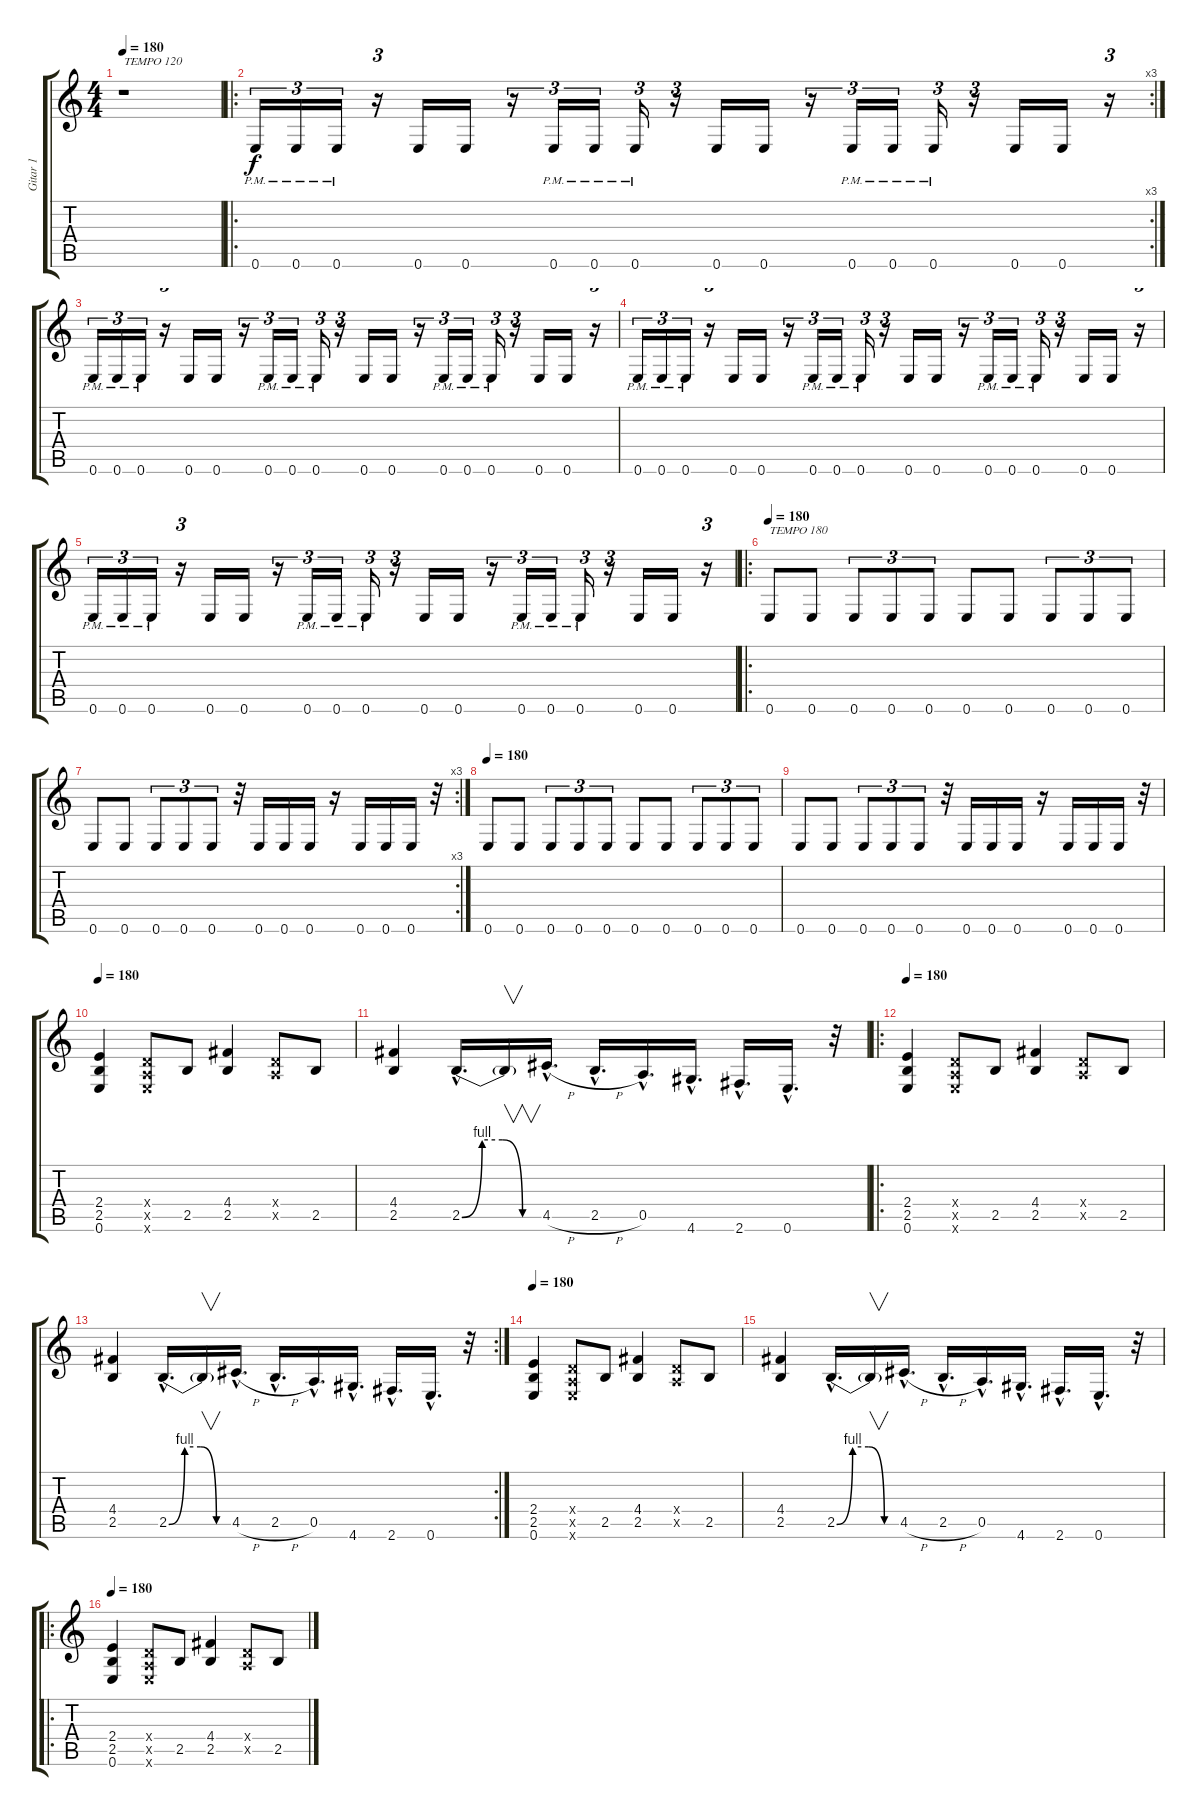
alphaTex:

\track ("Gitar 1" "Gitar 1") {instrument distortionguitar}
\staff {score tabs}
\tuning (E4 B3 G3 D3 A2 E2) {hide}
\ts (4 4)
\tempo 180
\tempo 120
\tempo 180
\clef g2
\ks c
r.1{txt "TEMPO 120" dy f instrument distortionguitar} |
\ro
\rc 3
0.6{pm}.16{tu (3 2)} 0.6{pm}.16{tu (3 2)} 0.6{pm}.16{tu (3 2)} r.16{tu (3 2)} 0.6.16 0.6.16 r.16{tu (3 2)} 0.6{pm}.16{tu (3 2)} 0.6{pm}.16{tu (3 2)} 0.6{pm}.16{tu (3 2)} r.16{tu (3 2)} 0.6.16 0.6.16 r.16{tu (3 2)} 0.6{pm}.16{tu (3 2)} 0.6{pm}.16{tu (3 2)} 0.6{pm}.16{tu (3 2)} r.16{tu (3 2)} 0.6.16 0.6.16 r.16{tu (3 2)} |
0.6{pm}.16{tu (3 2)} 0.6{pm}.16{tu (3 2)} 0.6{pm}.16{tu (3 2)} r.16{tu (3 2)} 0.6.16 0.6.16 r.16{tu (3 2)} 0.6{pm}.16{tu (3 2)} 0.6{pm}.16{tu (3 2)} 0.6{pm}.16{tu (3 2)} r.16{tu (3 2)} 0.6.16 0.6.16 r.16{tu (3 2)} 0.6{pm}.16{tu (3 2)} 0.6{pm}.16{tu (3 2)} 0.6{pm}.16{tu (3 2)} r.16{tu (3 2)} 0.6.16 0.6.16 r.16{tu (3 2)} |
0.6{pm}.16{tu (3 2)} 0.6{pm}.16{tu (3 2)} 0.6{pm}.16{tu (3 2)} r.16{tu (3 2)} 0.6.16 0.6.16 r.16{tu (3 2)} 0.6{pm}.16{tu (3 2)} 0.6{pm}.16{tu (3 2)} 0.6{pm}.16{tu (3 2)} r.16{tu (3 2)} 0.6.16 0.6.16 r.16{tu (3 2)} 0.6{pm}.16{tu (3 2)} 0.6{pm}.16{tu (3 2)} 0.6{pm}.16{tu (3 2)} r.16{tu (3 2)} 0.6.16 0.6.16 r.16{tu (3 2)} |
0.6{pm}.16{tu (3 2)} 0.6{pm}.16{tu (3 2)} 0.6{pm}.16{tu (3 2)} r.16{tu (3 2)} 0.6.16 0.6.16 r.16{tu (3 2)} 0.6{pm}.16{tu (3 2)} 0.6{pm}.16{tu (3 2)} 0.6{pm}.16{tu (3 2)} r.16{tu (3 2)} 0.6.16 0.6.16 r.16{tu (3 2)} 0.6{pm}.16{tu (3 2)} 0.6{pm}.16{tu (3 2)} 0.6{pm}.16{tu (3 2)} r.16{tu (3 2)} 0.6.16 0.6.16 r.16{tu (3 2)} |
\ro
\tempo 180
0.6.8{txt "TEMPO 180"} 0.6.8 0.6.8{tu (3 2)} 0.6.8{tu (3 2)} 0.6.8{tu (3 2)} 0.6.8 0.6.8 0.6.8{tu (3 2)} 0.6.8{tu (3 2)} 0.6.8{tu (3 2)} |
\rc 3
0.6.8 0.6.8 0.6.8{tu (3 2)} 0.6.8{tu (3 2)} 0.6.8{tu (3 2)} r.32 0.6.16 0.6.16 0.6.16 r.16 0.6.16 0.6.16 0.6.16 r.32 |
\tempo 180
0.6.8 0.6.8 0.6.8{tu (3 2)} 0.6.8{tu (3 2)} 0.6.8{tu (3 2)} 0.6.8 0.6.8 0.6.8{tu (3 2)} 0.6.8{tu (3 2)} 0.6.8{tu (3 2)} |
0.6.8 0.6.8 0.6.8{tu (3 2)} 0.6.8{tu (3 2)} 0.6.8{tu (3 2)} r.32 0.6.16 0.6.16 0.6.16 r.16 0.6.16 0.6.16 0.6.16 r.32 |
\tempo 180
(2.4 2.5 0.6).4 (0.4{x} 0.5{x} 0.6{x}).8 2.5.8 (4.4 2.5).4 (0.4{x} 0.5{x}).8 2.5.8 |
(4.4 2.5).4 2.5{be (custom 0 0 15 4 30 4 45 0 60 0) hac}.16{d} 2.5{t}.16{v} 4.5{h hac}.16{d} 2.5{h hac}.16{d} 0.5{hac}.16{d} 4.6{hac}.16{d} 2.6{hac}.16{d} 0.6{hac}.16{d} r.32 |
\ro
\tempo 180
(2.4 2.5 0.6).4 (0.4{x} 0.5{x} 0.6{x}).8 2.5.8 (4.4 2.5).4 (0.4{x} 0.5{x}).8 2.5.8 |
\rc 2
(4.4 2.5).4 2.5{be (custom 0 0 15 4 30 4 45 0 60 0) hac}.16{d} 2.5{t}.16{v} 4.5{h hac}.16{d} 2.5{h hac}.16{d} 0.5{hac}.16{d} 4.6{hac}.16{d} 2.6{hac}.16{d} 0.6{hac}.16{d} r.32 |
\tempo 180
(2.4 2.5 0.6).4 (0.4{x} 0.5{x} 0.6{x}).8 2.5.8 (4.4 2.5).4 (0.4{x} 0.5{x}).8 2.5.8 |
(4.4 2.5).4 2.5{be (custom 0 0 15 4 30 4 45 0 60 0) hac}.16{d} 2.5{t}.16{v} 4.5{h hac}.16{d} 2.5{h hac}.16{d} 0.5{hac}.16{d} 4.6{hac}.16{d} 2.6{hac}.16{d} 0.6{hac}.16{d} r.32 |
\ro
\tempo 180
(2.4 2.5 0.6).4 (0.4{x} 0.5{x} 0.6{x}).8 2.5.8 (4.4 2.5).4 (0.4{x} 0.5{x}).8 2.5.8
